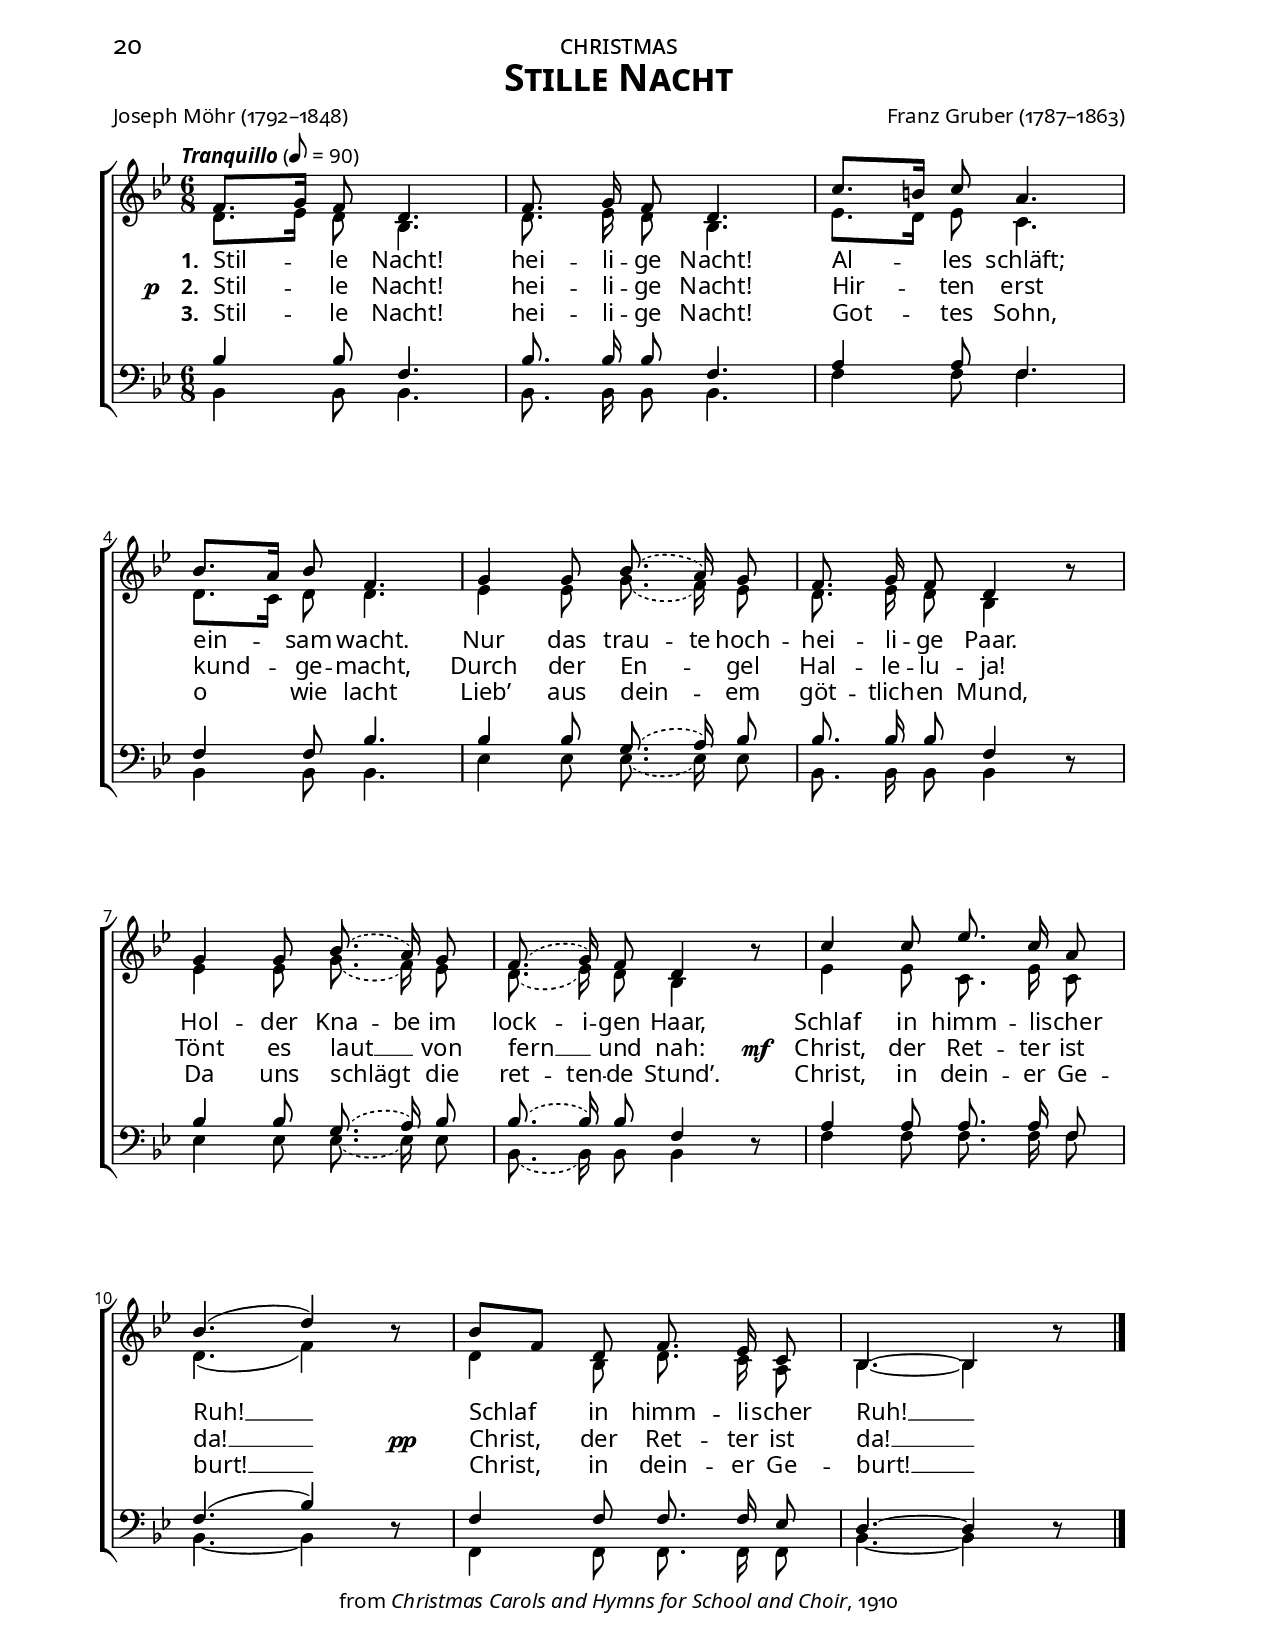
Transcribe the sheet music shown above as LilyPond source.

\version "2.14.2"
\include "util.ly"
\header {
  title = \markup{\override #'(font-name . "Garamond Premier Pro Semibold"){ \abs-fontsize #18 \smallCapsOldStyle"Stille Nacht"}}
  poet = \markup\oldStyleNum"Joseph Möhr (1792–1848)"
  composer = \markup\oldStyleNum"Franz Gruber (1787–1863)"
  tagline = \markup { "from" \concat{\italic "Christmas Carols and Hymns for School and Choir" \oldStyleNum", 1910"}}
}
\paper {
  paper-height = 11\in
  paper-width = 8.5\in
  indent = 0\in
  %system-system-spacing = #'((basic-distance . 10) (padding . 0))
  %system-system-spacing =
  %  #'((basic-distance . 0)
  %     (minimum-distance . 0)
  %     (padding . -0.35)
  %     (stretchability . 100))
  ragged-last-bottom = ##f
  ragged-bottom = ##f
  two-sided = ##t
  inner-margin = 1\in
  outer-margin = 0.75\in
  top-margin = 0.26\in
  bottom-margin = 0.25\in
  first-page-number = #020
  print-first-page-number = ##t
  headerLine = \markup{\override #'(font-name . "Garamond Premier Pro") \smallCapsOldStyle"christmas"}
  oddHeaderMarkup = \markup\fill-line{
     \override #'(font-name . "Garamond Premier Pro")\abs-fontsize #12.5
     \combine 
        \fill-line{"" \on-the-fly #print-page-number-check-first
        \oldStylePageNum""
        }
        \fill-line{\headerLine}
  }
  evenHeaderMarkup = \markup {
     \override #'(font-name . "Garamond Premier Pro")\abs-fontsize #12.5
     \combine
        \on-the-fly #print-page-number-check-first
        \oldStylePageNum""
        \fill-line{\headerLine}
  }
}
#(set-global-staff-size 18) \paper{ #(define fonts (make-pango-font-tree "Garamond Premier Pro" "Garamond Premier Pro" "Garamond Premier Pro" (/ 18 20))) }
global = {
  \key bes \major
  \time 6/8
  \autoBeamOff
  \override DynamicLineSpanner #'staff-padding = #0.0
  \override DynamicLineSpanner #'Y-extent = #'(-1 . 1)
}

sopMusic = \relative c' {
  \tempo \markup\italic"Tranquillo" 8 = 90
  \slurDashed 
  f8.[ g16] f8 d4. |
  f8. g16 f8 d4. |
  c'8.[ b16] c8 a4. | \break
  bes8.[ a16] bes8 f4. |
  
  g4 g8 bes8.( a16) g8 |
  f8.\noBeam g16\noBeam f8 d4 bes'8\rest | \break
  g4 g8 bes8.( a16) g8 |
  f8.\noBeam( g16\noBeam) f8 d4 bes'8\rest |
  
  \slurSolid c4 c8\noBeam ees8.\noBeam c16\noBeam a8 | \break
  bes4.( d4) bes8\rest |
  bes8[ f] d8 f8.\noBeam ees16\noBeam c8 |
  bes4.~bes4 bes'8\rest \bar "|."
}
sopWords = \lyricmode {
  
}

altoMusic = \relative c' {
  \slurDashed 
  d8.[ ees16] d8 bes4. |
  d8. ees16 d8 bes4. |
  ees8.[ d16] ees8 c4. |
  d8.[ c16] d8 d4. |
  
  ees4 ees8 g8.( f16) ees8 |
  d8.\noBeam ees16\noBeam d8\noBeam bes4 s8 |
  ees4 ees8 g8.( f16) ees8 |
  d8.\noBeam( ees16\noBeam) d8 bes4 s8 |
  
  \slurSolid ees4 ees8 c8.\noBeam ees16\noBeam c8 |
  d4.( f4) s8 |
  d4 bes8 d8.\noBeam c16\noBeam a8 |
  bes4.~ bes4 s8 \bar "|."
}
altoWords = \lyricmode {
  \dropLyricsV
  \set stanza = #"1. "
  Stil -- le Nacht!
  hei -- li -- ge Nacht!
  Al -- les schläft;
  ein -- sam wacht.
  Nur das
  \set ignoreMelismata = ##t
  trau -- te hoch -- hei -- li -- ge Paar. 
  Hol -- der Kna -- be im lock -- i -- gen Haar,
  \unset ignoreMelismata
  Schlaf in himm -- li -- scher Ruh! __ 
  Schlaf in himm -- li -- scher Ruh! __
}
altoWordsII = {
  \dropLyricsV
  \set stanza = \markup\concat{\dynamic"p   " "2. "}
  \lyricmode {
    Stil -- le Nacht!
    hei -- li -- ge Nacht!
    Hir -- ten erst kund -- ge -- macht,
    Durch der En -- gel Hal -- le -- lu -- ja!
    Tönt es laut __ von fern __ und nah:
  }
  \set stanza = \markup\dynamic"mf  "
  \lyricmode {
    Christ, der Ret -- ter ist da! __
  }
  \set stanza = \markup\dynamic"pp      "
  \lyricmode {
    Christ, der Ret -- ter ist da! __
  }
}
altoWordsIII = \lyricmode {
  \dropLyricsV
  \set stanza = #"3. "
  Stil -- le Nacht!
  hei -- li -- ge Nacht!
  Got -- tes Sohn, o wie lacht
  Lieb’ aus dein -- em göt -- tlich -- en Mund,
  Da uns schlägt die
  \set ignoreMelismata = ##t
  ret -- ten -- de Stund’. 
  \unset ignoreMelismata
  Christ, in dein -- er Ge -- burt! __
  Christ, in dein -- er Ge -- burt! __
}
altoWordsIV = \lyricmode {
\set ignoreMelismata = ##t
%\markup\italic 
  
}

tenorMusic = \relative c' {
  \slurDashed 
  bes4 bes8 f4. |
  bes8. bes16 bes8 f4. |
  a4 a8 f4. |
  f4 f8 bes4. |
  
  bes4 bes8 g8.( a16) bes8 |
  bes8.\noBeam bes16\noBeam bes8 f4 s8 |
  bes4 bes8 g8.( a16) bes8 |
  bes8.\noBeam( bes16\noBeam) bes8 f4 s8 |
  
  a4 a8\noBeam a8.\noBeam a16\noBeam f8 |
  \slurSolid f4.( bes4) s8 |
  f4 f8\noBeam f8.\noBeam f16\noBeam ees8 |
  d4.~d4 s8 \bar "|."
}
tenorWords = \lyricmode {

}

bassMusic = \relative c {
  \slurDashed 
  bes4 bes8 bes4. |
  bes8. bes16 bes8 bes4. |
  f'4 f8 f4. |
  bes,4 bes8 bes4. |
  
  ees4 ees8 ees8.( ees16) ees8 |
  bes8.\noBeam bes16\noBeam bes8\noBeam bes4 d8\rest |
  ees4 ees8 ees8.( ees16) ees8 |
  bes8.\noBeam( bes16\noBeam) bes8 bes4 d8\rest |
  
  f4 f8\noBeam f8.\noBeam f16\noBeam f8 |
  bes,4.~ bes4 d8\rest |
  f,4 f8\noBeam f8.\noBeam f16\noBeam f8 |
  bes4.~ bes4 d8\rest \bar "|."
}
bassWords = \lyricmode {

}

\score {
  <<
   \new ChoirStaff <<
%    \new Lyrics = sopranos \with { \override VerticalAxisGroup #'nonstaff-relatedstaff-spacing = #'((basic-distance . 1)) }
    \new Staff = women <<
      \new Voice = "sopranos" { \voiceOne << \global \sopMusic >> }
      \new Voice = "altos" { \voiceTwo << \global \altoMusic >> }
    >>
    \new Lyrics \with { alignAboveContext = #"women" \override VerticalAxisGroup #'nonstaff-relatedstaff-spacing = #'((basic-distance . 1))} \lyricsto "sopranos" \sopWords
    \new Lyrics = "altosIV"  \with { alignBelowContext = #"women" \override VerticalAxisGroup #'nonstaff-relatedstaff-spacing = #'((basic-distance . 1))} \lyricsto "sopranos" \altoWordsIV
    \new Lyrics = "altosIII"  \with { alignBelowContext = #"women" \override VerticalAxisGroup #'nonstaff-relatedstaff-spacing = #'((basic-distance . 1))} \lyricsto "sopranos" \altoWordsIII
    \new Lyrics = "altosII"  \with { alignBelowContext = #"women" \override VerticalAxisGroup #'nonstaff-relatedstaff-spacing = #'((basic-distance . 1))} \lyricsto "sopranos" \altoWordsII
    \new Lyrics = "altos"  \with { alignBelowContext = #"women" \override VerticalAxisGroup #'nonstaff-relatedstaff-spacing = #'((basic-distance . 1))} \lyricsto "sopranos" \altoWords
   \new Staff = men <<
      \clef bass
      \new Voice = "tenors" { \voiceOne << \global \tenorMusic >> }
      \new Voice = "basses" { \voiceTwo << \global \bassMusic >> }
    >>
    \new Lyrics \with { alignAboveContext = #"men" \override VerticalAxisGroup #'nonstaff-relatedstaff-spacing = #'((basic-distance . 1)) } \lyricsto "tenors" \tenorWords
    \new Lyrics \with { alignBelowContext = #"men" \override VerticalAxisGroup #'nonstaff-relatedstaff-spacing = #'((basic-distance . 1)) } \lyricsto "basses" \bassWords
  >>
%    \new PianoStaff << \new Staff { \new Voice { \pianoRH } } \new Staff { \clef "bass" \pianoLH } >>
  >>
  \layout {
  \context {
    \Lyrics
    \override LyricText #'font-size = #1.3
  }
    \context {
      \Score
      %\override SpacingSpanner #'base-shortest-duration = #(ly:make-moment 1 8)
      %\override SpacingSpanner #'common-shortest-duration = #(ly:make-moment 1 4)
    }
    \context {
      % Remove all empty staves
      % \Staff \RemoveEmptyStaves \override VerticalAxisGroup #'remove-first = ##t
    }
    \context {
      \Lyrics
      \override LyricText #'X-offset = #center-on-word
    }
  }
}

